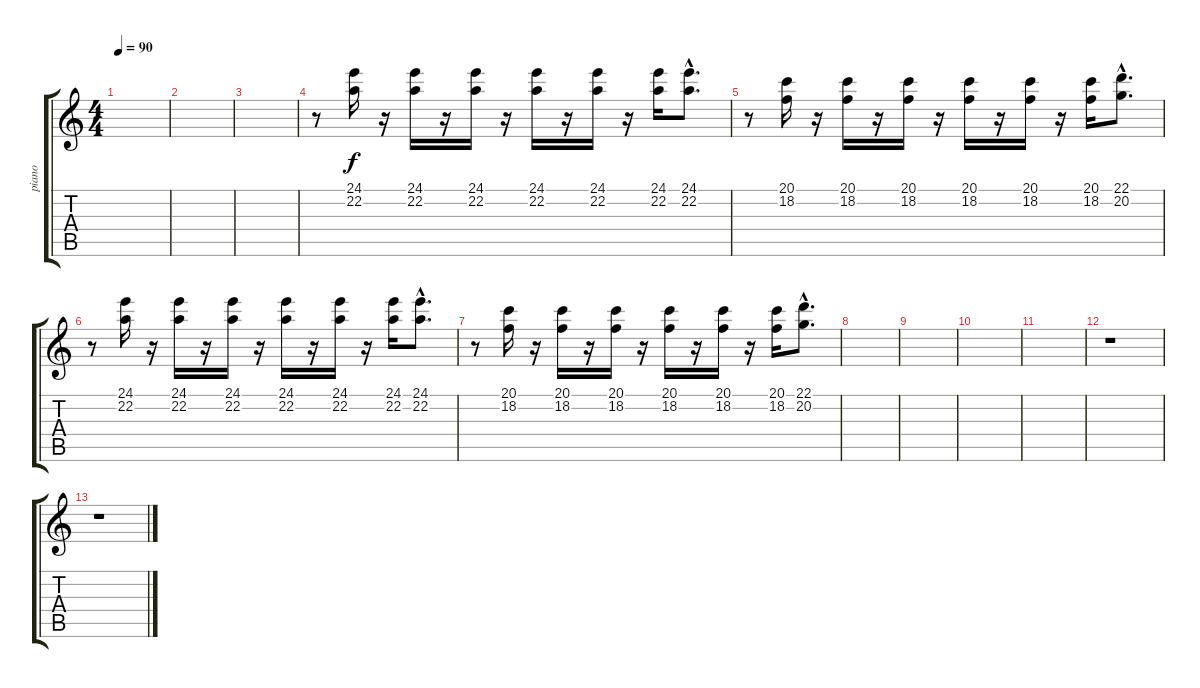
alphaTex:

\track ("piano" "piano") {instrument acousticgrandpiano}
\staff {score tabs}
\tuning (E4 B3 G3 D3 A2 E2) {hide}
\ts (4 4)
\tempo 90
\clef g2
\ks c
|
|
|
r.8 (24.1 22.2).16 r.16 (24.1 22.2).16 r.16 (24.1 22.2).16 r.16 (24.1 22.2).16 r.16 (24.1 22.2).16 r.16 (24.1 22.2).16 (24.1{hac} 22.2{hac}).8{d} |
r.8 (20.1 18.2).16 r.16 (20.1 18.2).16 r.16 (20.1 18.2).16 r.16 (20.1 18.2).16 r.16 (20.1 18.2).16 r.16 (20.1 18.2).16 (22.1{hac} 20.2{hac}).8{d} |
r.8 (24.1 22.2).16 r.16 (24.1 22.2).16 r.16 (24.1 22.2).16 r.16 (24.1 22.2).16 r.16 (24.1 22.2).16 r.16 (24.1 22.2).16 (24.1{hac} 22.2{hac}).8{d} |
r.8 (20.1 18.2).16 r.16 (20.1 18.2).16 r.16 (20.1 18.2).16 r.16 (20.1 18.2).16 r.16 (20.1 18.2).16 r.16 (20.1 18.2).16 (22.1{hac} 20.2{hac}).8{d} |
|
|
|
|
r.1 |
r.1
